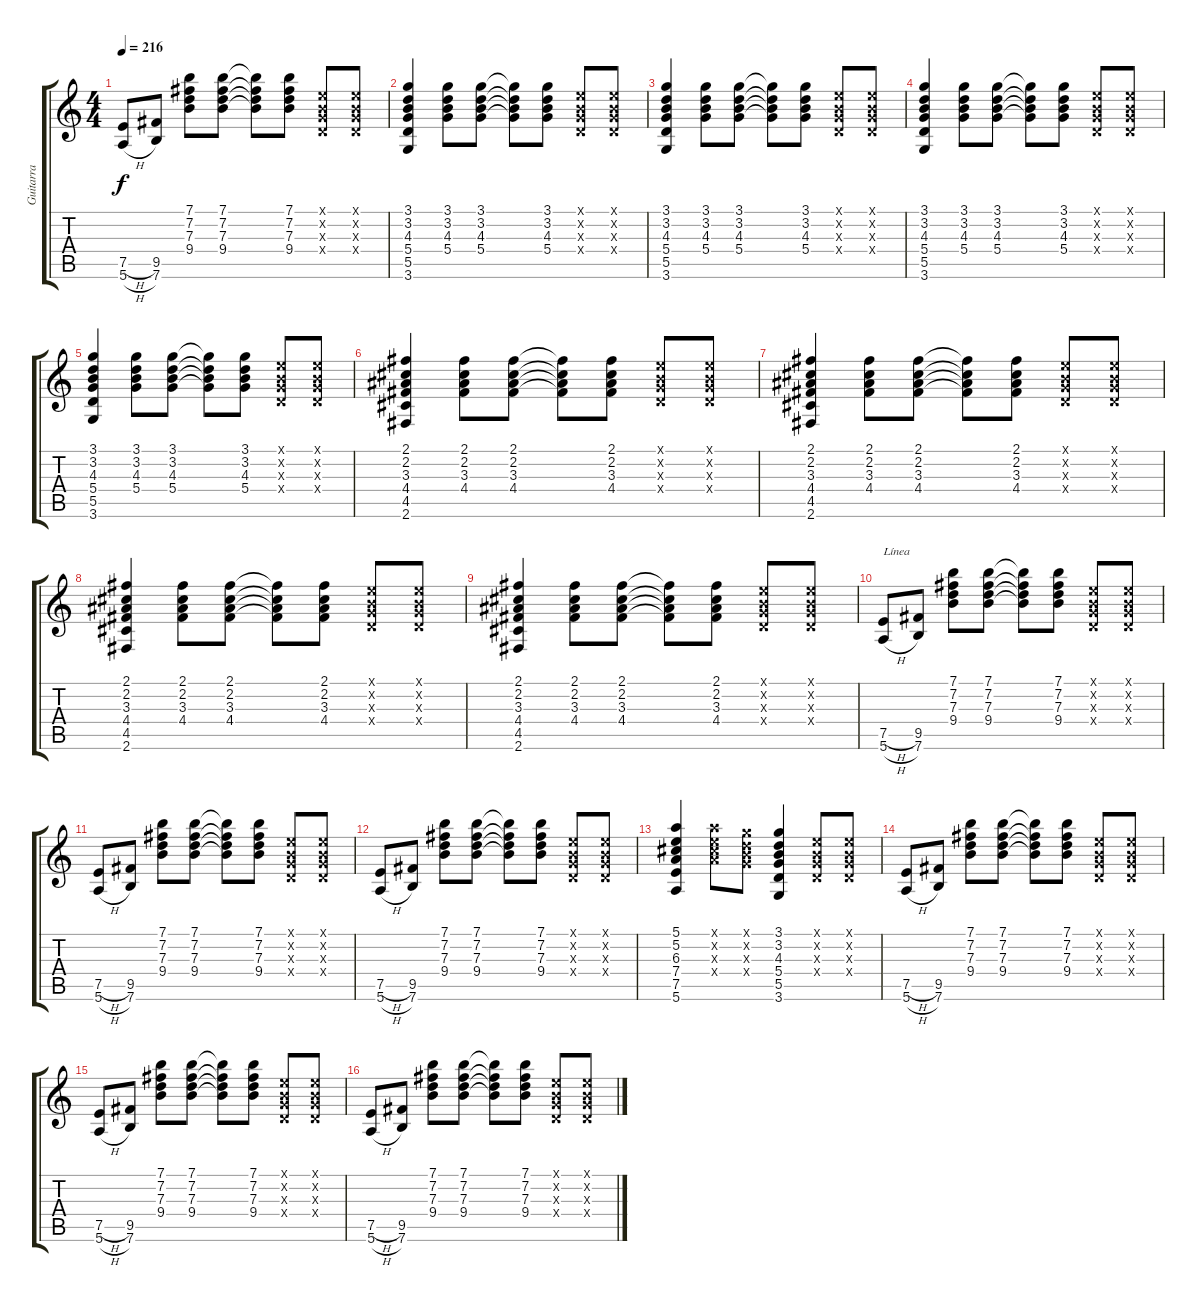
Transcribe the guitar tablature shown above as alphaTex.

\track ("Guitarra" "Guitarra") {instrument acousticguitarnylon}
\staff {score tabs}
\tuning (E4 B3 G3 D3 A2 E2) {hide}
\ts (4 4)
\tempo 216
\clef g2
\ks c
(7.5{h} 5.6{h}).8{dy f} (9.5 7.6).8 (7.1 7.2 7.3 9.4).8 (7.1 7.2 7.3 9.4).8 (7.1{t} 7.2{t} 7.3{t} 9.4{t}).8 (7.1 7.2 7.3 9.4).8 (0.1{x} 0.2{x} 0.3{x} 0.4{x}).8 (0.1{x} 0.2{x} 0.3{x} 0.4{x}).8 |
(3.1 3.2 4.3 5.4 5.5 3.6).4 (3.1 3.2 4.3 5.4).8 (3.1 3.2 4.3 5.4).8 (3.1{t} 3.2{t} 4.3{t} 5.4{t}).8 (3.1 3.2 4.3 5.4).8 (0.1{x} 0.2{x} 0.3{x} 0.4{x}).8 (0.1{x} 0.2{x} 0.3{x} 0.4{x}).8 |
(3.1 3.2 4.3 5.4 5.5 3.6).4 (3.1 3.2 4.3 5.4).8 (3.1 3.2 4.3 5.4).8 (3.1{t} 3.2{t} 4.3{t} 5.4{t}).8 (3.1 3.2 4.3 5.4).8 (0.1{x} 0.2{x} 0.3{x} 0.4{x}).8 (0.1{x} 0.2{x} 0.3{x} 0.4{x}).8 |
(3.1 3.2 4.3 5.4 5.5 3.6).4 (3.1 3.2 4.3 5.4).8 (3.1 3.2 4.3 5.4).8 (3.1{t} 3.2{t} 4.3{t} 5.4{t}).8 (3.1 3.2 4.3 5.4).8 (0.1{x} 0.2{x} 0.3{x} 0.4{x}).8 (0.1{x} 0.2{x} 0.3{x} 0.4{x}).8 |
(3.1 3.2 4.3 5.4 5.5 3.6).4 (3.1 3.2 4.3 5.4).8 (3.1 3.2 4.3 5.4).8 (3.1{t} 3.2{t} 4.3{t} 5.4{t}).8 (3.1 3.2 4.3 5.4).8 (0.1{x} 0.2{x} 0.3{x} 0.4{x}).8 (0.1{x} 0.2{x} 0.3{x} 0.4{x}).8 |
(2.1 2.2 3.3 4.4 4.5 2.6).4 (2.1 2.2 3.3 4.4).8 (2.1 2.2 3.3 4.4).8 (2.1{t} 2.2{t} 3.3{t} 4.4{t}).8 (2.1 2.2 3.3 4.4).8 (0.1{x} 0.2{x} 0.3{x} 0.4{x}).8 (0.1{x} 0.2{x} 0.3{x} 0.4{x}).8 |
(2.1 2.2 3.3 4.4 4.5 2.6).4 (2.1 2.2 3.3 4.4).8 (2.1 2.2 3.3 4.4).8 (2.1{t} 2.2{t} 3.3{t} 4.4{t}).8 (2.1 2.2 3.3 4.4).8 (0.1{x} 0.2{x} 0.3{x} 0.4{x}).8 (0.1{x} 0.2{x} 0.3{x} 0.4{x}).8 |
(2.1 2.2 3.3 4.4 4.5 2.6).4 (2.1 2.2 3.3 4.4).8 (2.1 2.2 3.3 4.4).8 (2.1{t} 2.2{t} 3.3{t} 4.4{t}).8 (2.1 2.2 3.3 4.4).8 (0.1{x} 0.2{x} 0.3{x} 0.4{x}).8 (0.1{x} 0.2{x} 0.3{x} 0.4{x}).8 |
(2.1 2.2 3.3 4.4 4.5 2.6).4 (2.1 2.2 3.3 4.4).8 (2.1 2.2 3.3 4.4).8 (2.1{t} 2.2{t} 3.3{t} 4.4{t}).8 (2.1 2.2 3.3 4.4).8 (0.1{x} 0.2{x} 0.3{x} 0.4{x}).8 (0.1{x} 0.2{x} 0.3{x} 0.4{x}).8 |
(7.5{h} 5.6{h}).8{txt "Línea"} (9.5 7.6).8 (7.1 7.2 7.3 9.4).8 (7.1 7.2 7.3 9.4).8 (7.1{t} 7.2{t} 7.3{t} 9.4{t}).8 (7.1 7.2 7.3 9.4).8 (0.1{x} 0.2{x} 0.3{x} 0.4{x}).8 (0.1{x} 0.2{x} 0.3{x} 0.4{x}).8 |
(7.5{h} 5.6{h}).8 (9.5 7.6).8 (7.1 7.2 7.3 9.4).8 (7.1 7.2 7.3 9.4).8 (7.1{t} 7.2{t} 7.3{t} 9.4{t}).8 (7.1 7.2 7.3 9.4).8 (0.1{x} 0.2{x} 0.3{x} 0.4{x}).8 (0.1{x} 0.2{x} 0.3{x} 0.4{x}).8 |
(7.5{h} 5.6{h}).8 (9.5 7.6).8 (7.1 7.2 7.3 9.4).8 (7.1 7.2 7.3 9.4).8 (7.1{t} 7.2{t} 7.3{t} 9.4{t}).8 (7.1 7.2 7.3 9.4).8 (0.1{x} 0.2{x} 0.3{x} 0.4{x}).8 (0.1{x} 0.2{x} 0.3{x} 0.4{x}).8 |
(5.1 5.2 6.3 7.4 7.5 5.6).4 (5.1{x} 5.2{x} 6.3{x} 7.4{x}).8 (3.1{x} 3.2{x} 4.3{x} 5.4{x}).8 (3.1 3.2 4.3 5.4 5.5 3.6).4 (0.1{x} 0.2{x} 0.3{x} 0.4{x}).8 (0.1{x} 0.2{x} 0.3{x} 0.4{x}).8 |
(7.5{h} 5.6{h}).8 (9.5 7.6).8 (7.1 7.2 7.3 9.4).8 (7.1 7.2 7.3 9.4).8 (7.1{t} 7.2{t} 7.3{t} 9.4{t}).8 (7.1 7.2 7.3 9.4).8 (0.1{x} 0.2{x} 0.3{x} 0.4{x}).8 (0.1{x} 0.2{x} 0.3{x} 0.4{x}).8 |
(7.5{h} 5.6{h}).8 (9.5 7.6).8 (7.1 7.2 7.3 9.4).8 (7.1 7.2 7.3 9.4).8 (7.1{t} 7.2{t} 7.3{t} 9.4{t}).8 (7.1 7.2 7.3 9.4).8 (0.1{x} 0.2{x} 0.3{x} 0.4{x}).8 (0.1{x} 0.2{x} 0.3{x} 0.4{x}).8 |
(7.5{h} 5.6{h}).8 (9.5 7.6).8 (7.1 7.2 7.3 9.4).8 (7.1 7.2 7.3 9.4).8 (7.1{t} 7.2{t} 7.3{t} 9.4{t}).8 (7.1 7.2 7.3 9.4).8 (0.1{x} 0.2{x} 0.3{x} 0.4{x}).8 (0.1{x} 0.2{x} 0.3{x} 0.4{x}).8
